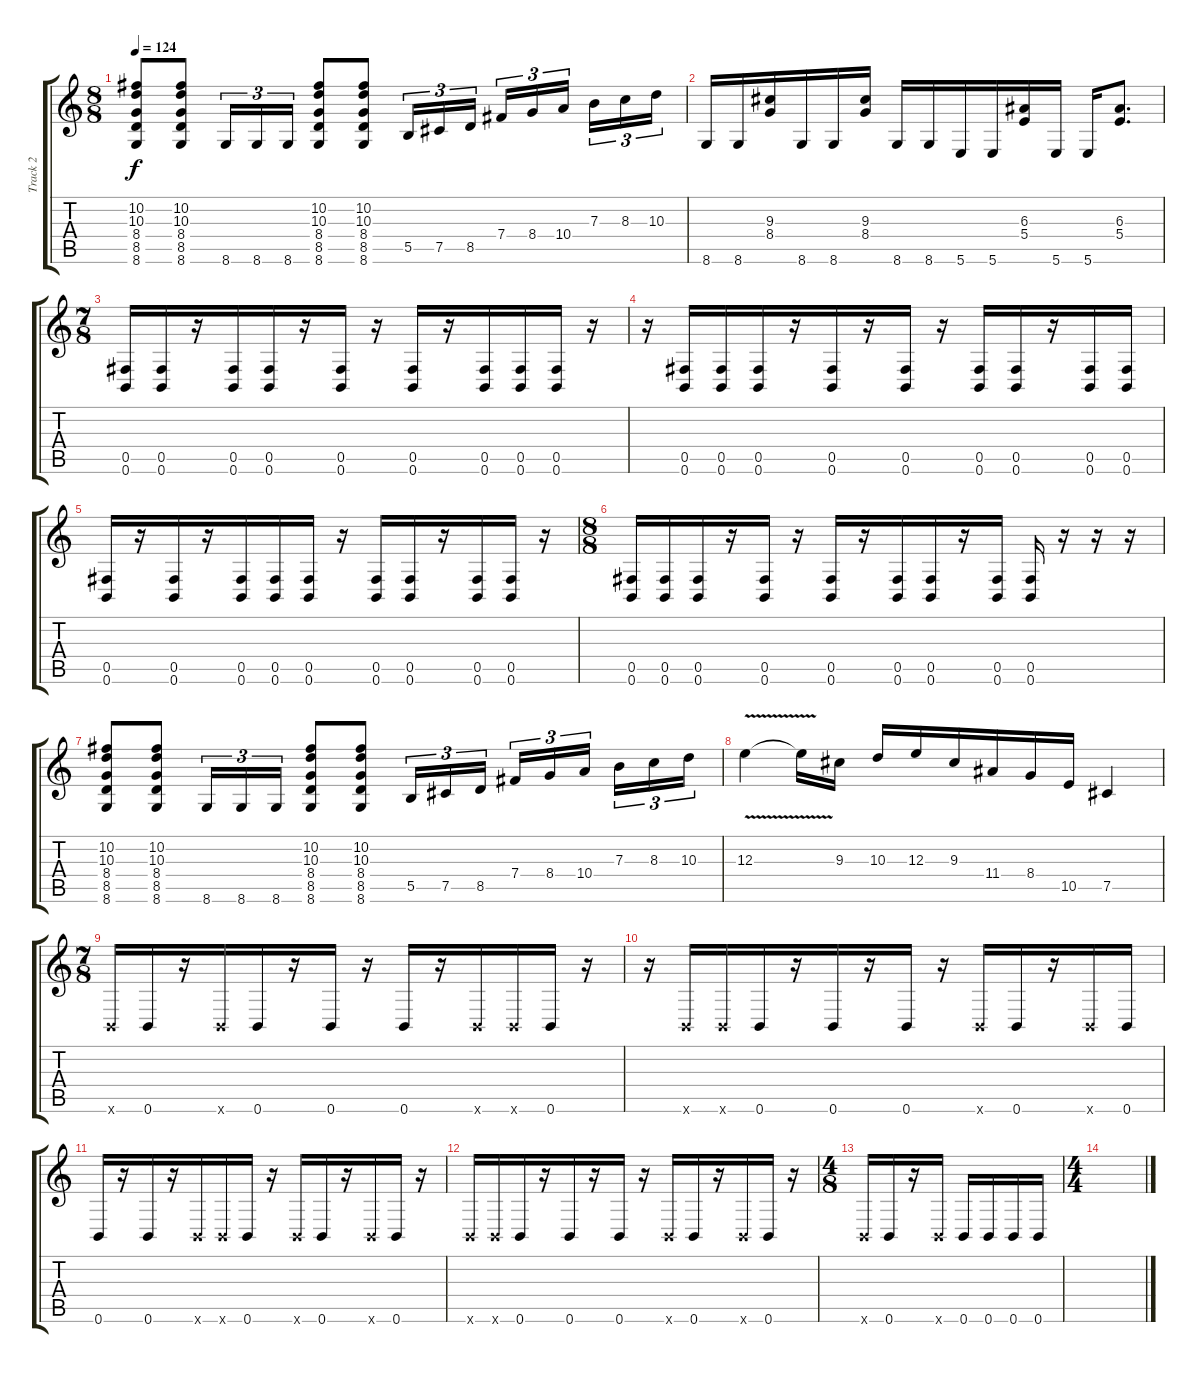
\track ("Track 2" "Track 2") {instrument overdrivenguitar}
\staff {score tabs}
\tuning (Db4 Ab3 E3 B2 Gb2 B1) {hide}
\ts (8 8)
\tempo 124
\clef g2
\ks c
(10.2 10.3 8.4 8.5 8.6).8{dy f} (10.2 10.3 8.4 8.5 8.6).8 8.6.16{tu (3 2)} 8.6.16{tu (3 2)} 8.6.16{tu (3 2)} (10.2 10.3 8.4 8.5 8.6).8 (10.2 10.3 8.4 8.5 8.6).8 5.5.16{tu (3 2)} 7.5.16{tu (3 2)} 8.5.16{tu (3 2)} 7.4.16{tu (3 2)} 8.4.16{tu (3 2)} 10.4.16{tu (3 2)} 7.3.16{tu (3 2)} 8.3.16{tu (3 2)} 10.3.16{tu (3 2)} |
8.6.16 8.6.16 (9.3 8.4).16 8.6.16 8.6.16 (9.3 8.4).16 8.6.16 8.6.16 5.6.16 5.6.16 (6.3 5.4).16 5.6.16 5.6.16 (6.3 5.4).8{d} |
\ts (7 8)
(0.5 0.6).16 (0.5 0.6).16 r.16 (0.5 0.6).16 (0.5 0.6).16 r.16 (0.5 0.6).16 r.16 (0.5 0.6).16 r.16 (0.5 0.6).16 (0.5 0.6).16 (0.5 0.6).16 r.16 |
r.16 (0.5 0.6).16 (0.5 0.6).16 (0.5 0.6).16 r.16 (0.5 0.6).16 r.16 (0.5 0.6).16 r.16 (0.5 0.6).16 (0.5 0.6).16 r.16 (0.5 0.6).16 (0.5 0.6).16 |
(0.5 0.6).16 r.16 (0.5 0.6).16 r.16 (0.5 0.6).16 (0.5 0.6).16 (0.5 0.6).16 r.16 (0.5 0.6).16 (0.5 0.6).16 r.16 (0.5 0.6).16 (0.5 0.6).16 r.16 |
\ts (8 8)
(0.5 0.6).16 (0.5 0.6).16 (0.5 0.6).16 r.16 (0.5 0.6).16 r.16 (0.5 0.6).16 r.16 (0.5 0.6).16 (0.5 0.6).16 r.16 (0.5 0.6).16 (0.5 0.6).16 r.16 r.16 r.16 |
(10.2 10.3 8.4 8.5 8.6).8 (10.2 10.3 8.4 8.5 8.6).8 8.6.16{tu (3 2)} 8.6.16{tu (3 2)} 8.6.16{tu (3 2)} (10.2 10.3 8.4 8.5 8.6).8 (10.2 10.3 8.4 8.5 8.6).8 5.5.16{tu (3 2)} 7.5.16{tu (3 2)} 8.5.16{tu (3 2)} 7.4.16{tu (3 2)} 8.4.16{tu (3 2)} 10.4.16{tu (3 2)} 7.3.16{tu (3 2)} 8.3.16{tu (3 2)} 10.3.16{tu (3 2)} |
12.3{v}.4 12.3{t}.16 9.3.16 10.3.16 12.3.16 9.3.16 11.4.16 8.4.16 10.5.16 7.5.4 |
\ts (7 8)
0.6{x}.16 0.6.16 r.16 0.6{x}.16 0.6.16 r.16 0.6.16 r.16 0.6.16 r.16 0.6{x}.16 0.6{x}.16 0.6.16 r.16 |
r.16 0.6{x}.16 0.6{x}.16 0.6.16 r.16 0.6.16 r.16 0.6.16 r.16 0.6{x}.16 0.6.16 r.16 0.6{x}.16 0.6.16 |
0.6.16 r.16 0.6.16 r.16 0.6{x}.16 0.6{x}.16 0.6.16 r.16 0.6{x}.16 0.6.16 r.16 0.6{x}.16 0.6.16 r.16 |
0.6{x}.16 0.6{x}.16 0.6.16 r.16 0.6.16 r.16 0.6.16 r.16 0.6{x}.16 0.6.16 r.16 0.6{x}.16 0.6.16 r.16 |
\ts (4 8)
0.6{x}.16 0.6.16 r.16 0.6{x}.16 0.6.16 0.6.16 0.6.16 0.6.16 |
\ts (4 4)
